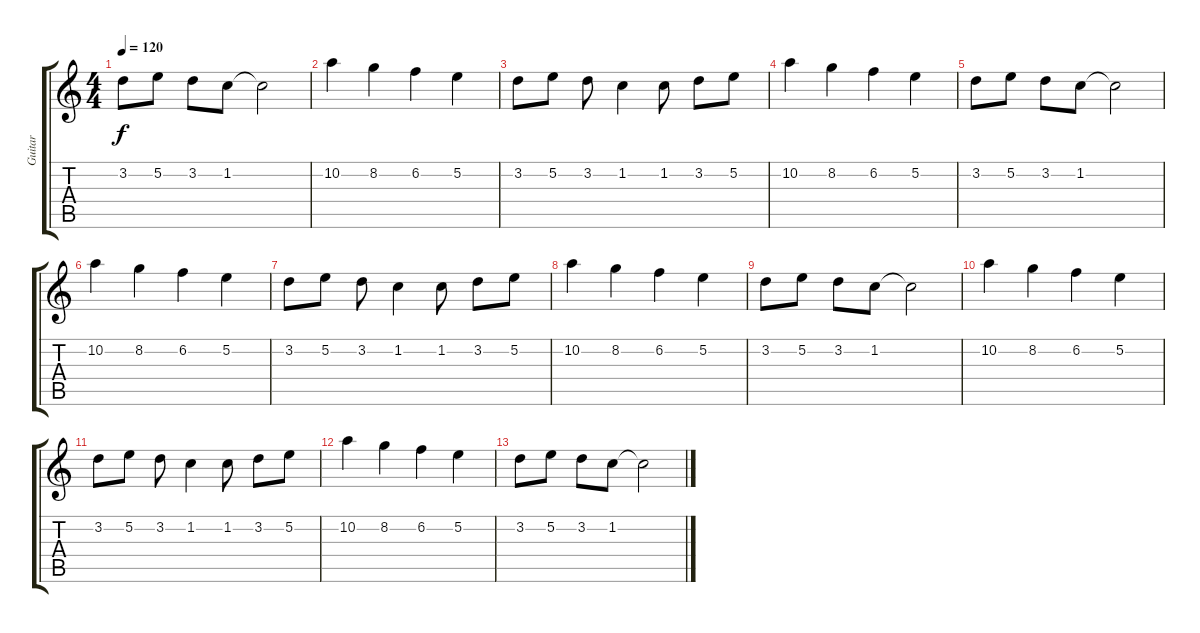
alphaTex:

\track ("Guitar" "Guitar") {instrument electricguitarclean}
\staff {score tabs}
\tuning (E4 B3 G3 D3 A2 E2) {hide}
\ts (4 4)
\tempo 120
\clef g2
\ks c
3.2.8{dy f} 5.2.8 3.2.8 1.2.8 1.2{t}.2 |
10.2.4 8.2.4 6.2.4 5.2.4 |
3.2.8 5.2.8 3.2.8 1.2.4 1.2.8 3.2.8 5.2.8 |
10.2.4 8.2.4 6.2.4 5.2.4 |
3.2.8 5.2.8 3.2.8 1.2.8 1.2{t}.2 |
10.2.4 8.2.4 6.2.4 5.2.4 |
3.2.8 5.2.8 3.2.8 1.2.4 1.2.8 3.2.8 5.2.8 |
10.2.4{volume 0} 8.2.4 6.2.4 5.2.4 |
3.2.8 5.2.8 3.2.8 1.2.8 1.2{t}.2 |
10.2.4 8.2.4 6.2.4 5.2.4 |
3.2.8 5.2.8 3.2.8 1.2.4 1.2.8 3.2.8 5.2.8 |
10.2.4 8.2.4 6.2.4 5.2.4 |
3.2.8 5.2.8 3.2.8 1.2.8 1.2{t}.2
